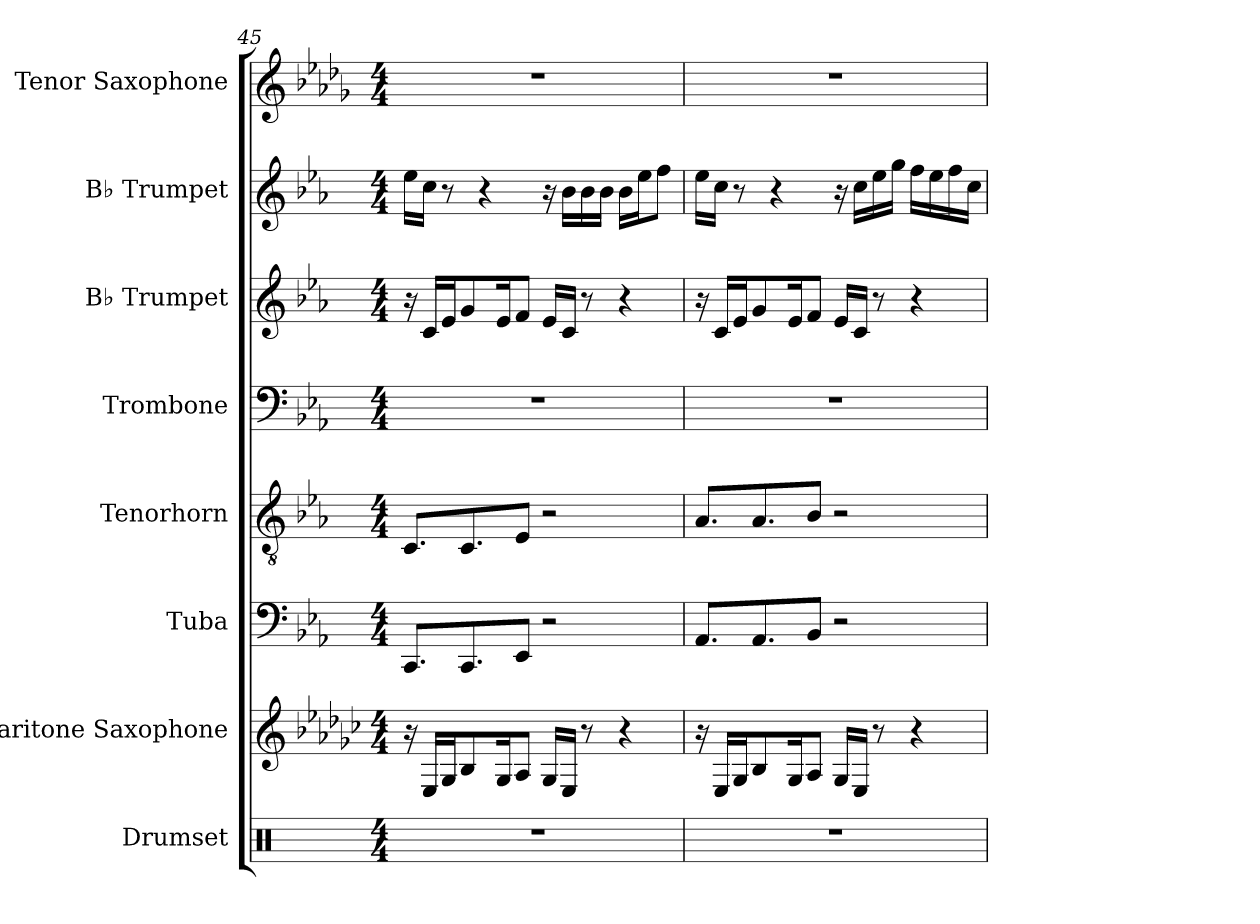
**kern	**kern	**kern	**kern	**kern	**kern	**kern	**kern
*part8	*part7	*part6	*part5	*part4	*part3	*part2	*part1
*staff8	*staff7	*staff6	*staff5	*staff4	*staff3	*staff2	*staff1
*I"Drumset	*I"Baritone Saxophone	*I"Tuba	*I"Tenorhorn	*I"Trombone	*I"B♭ Trumpet	*I"B♭ Trumpet	*I"Tenor Saxophone
*I'D. Set	*I'Bar. Sax.	*I'Tba.	*I'Tenh.	*I'Tbn.	*I'B♭ Tpt.	*I'B♭ Tpt.	*I'T. Sax.
*clefX	*clefG2	*clefF4	*clefGv2	*clefF4	*clefG2	*clefG2	*clefG2
*	*ITrd12c21	*	*ITrd1c2	*	*ITrd1c2	*ITrd1c2	*ITrd8c14
*k[]	*k[b-e-a-d-g-c-]	*k[b-e-a-]	*k[b-e-a-d-g-]	*k[b-e-a-]	*k[b-e-a-d-g-]	*k[b-e-a-d-g-]	*k[b-e-a-d-g-]
*M4/4	*M4/4	*M4/4	*M4/4	*M4/4	*M4/4	*M4/4	*M4/4
=45	=45	=45	=45	=45	=45	=45	=45
1r	16r	8.CCL	8.BB-L	1r	16r	16dd-LL	1r
.	16EE-LL	.	.	.	16B-LL	16b-JJ	.
.	16GG-J	.	.	.	16d-J	8r	.
.	8BB-	8.CC	8.BB-	.	8f	.	.
.	.	.	.	.	.	4r	.
.	16GG-K	.	.	.	16d-K	.	.
.	8AA-J	8EE-J	8D-J	.	8e-J	.	.
.	16GG-LL	2r	2r	.	16d-LL	16r	.
.	16EE-JJ	.	.	.	16B-JJ	16a-LL	.
.	8r	.	.	.	8r	16a-	.
.	.	.	.	.	.	16a-JJ	.
.	4r	.	.	.	4r	16a-LL	.
.	.	.	.	.	.	16dd-J	.
.	.	.	.	.	.	8ee-J	.
=46	=46	=46	=46	=46	=46	=46	=46
1r	16r	8.AA-L	8.G-L	1r	16r	16dd-LL	1r
.	16EE-LL	.	.	.	16B-LL	16b-JJ	.
.	16GG-J	.	.	.	16d-J	8r	.
.	8BB-	8.AA-	8.G-	.	8f	.	.
.	.	.	.	.	.	4r	.
.	16GG-K	.	.	.	16d-K	.	.
.	8AA-J	8BB-J	8A-J	.	8e-J	.	.
.	16GG-LL	2r	2r	.	16d-LL	16r	.
.	16EE-JJ	.	.	.	16B-JJ	16b-LL	.
.	8r	.	.	.	8r	16dd-	.
.	.	.	.	.	.	16ffJJ	.
.	4r	.	.	.	4r	16ee-LL	.
.	.	.	.	.	.	16dd-	.
.	.	.	.	.	.	16ee-	.
.	.	.	.	.	.	16b-JJ	.
=	=	=	=	=	=	=	=
*-	*-	*-	*-	*-	*-	*-	*-
